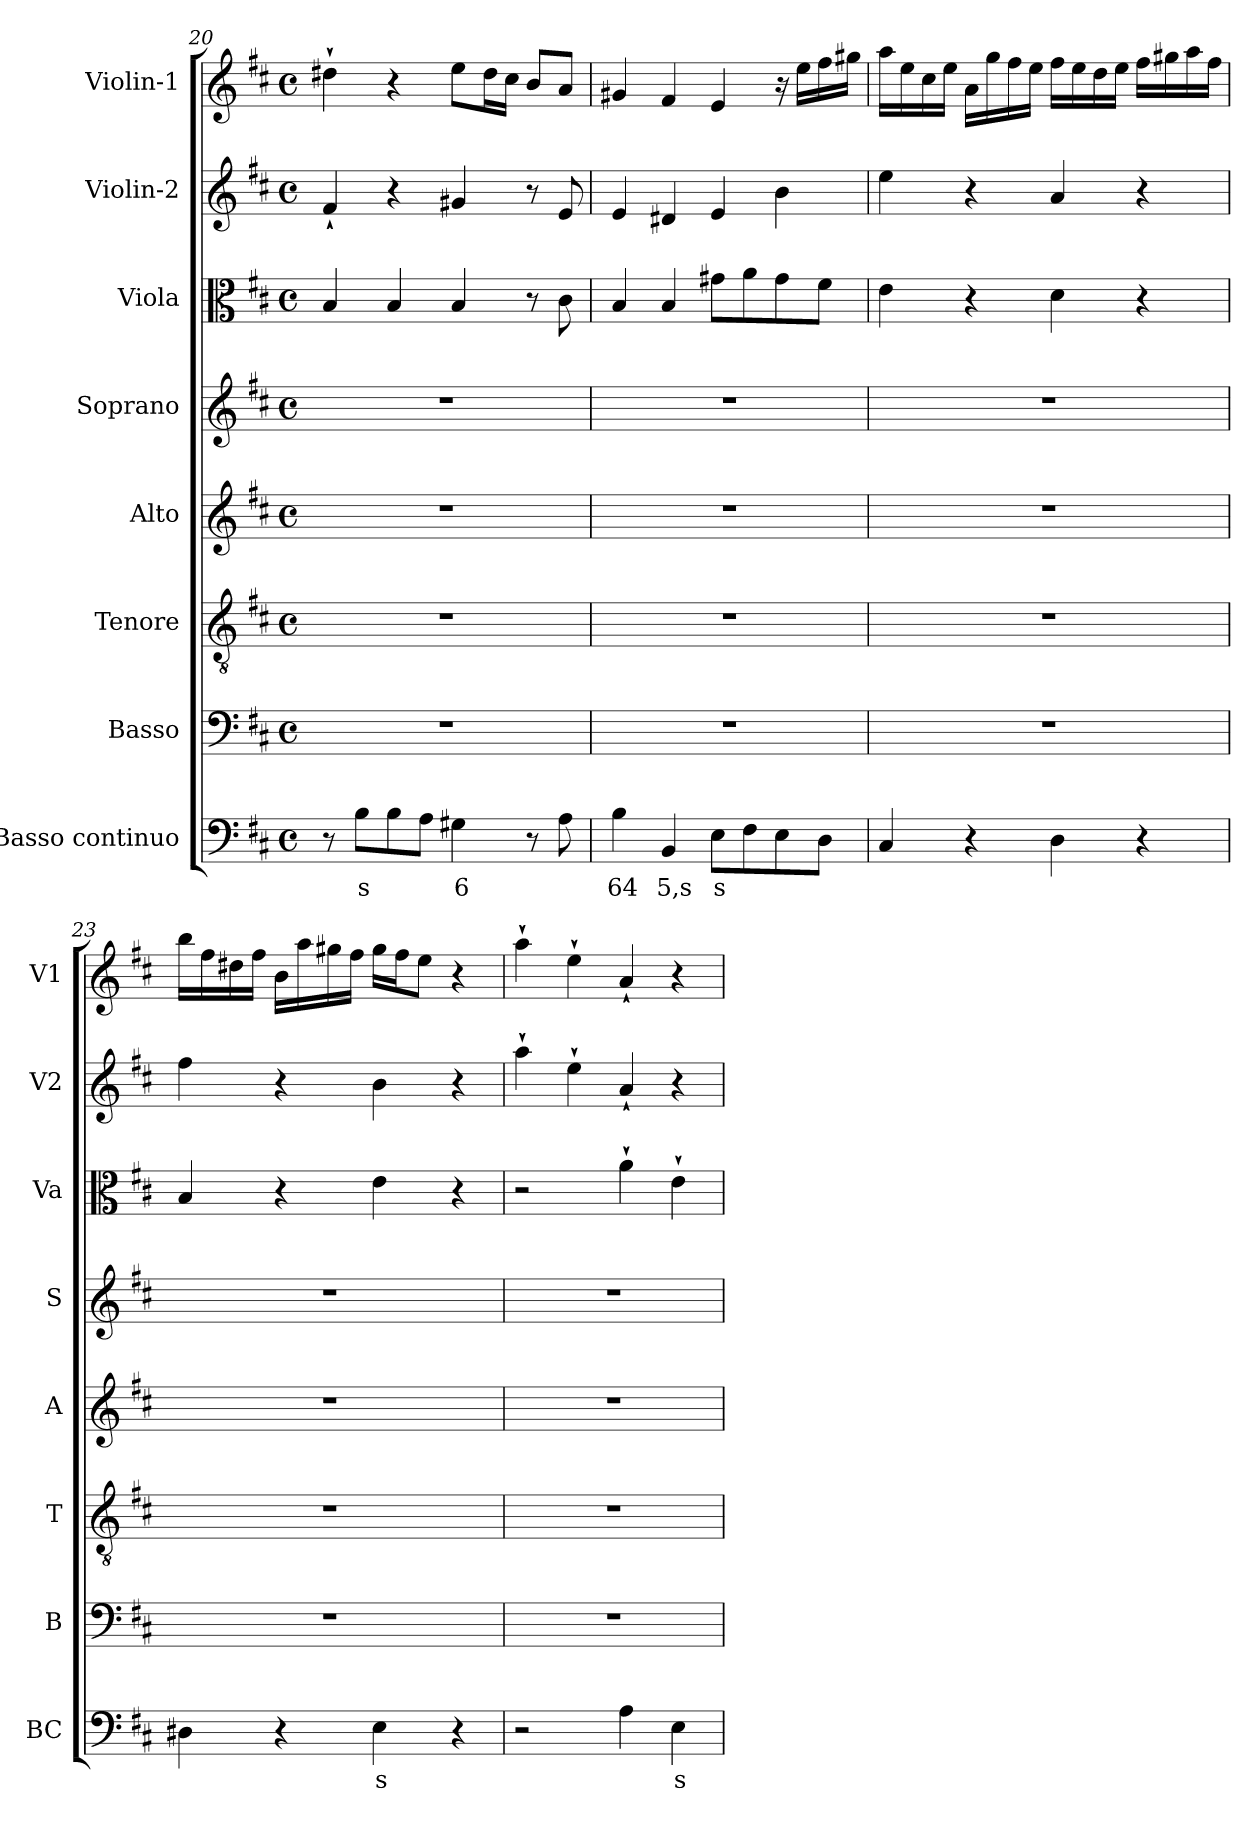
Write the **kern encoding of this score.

**kern	**text	**kern	**kern	**kern	**kern	**kern	**kern	**kern
*part8	*part8	*part7	*part6	*part5	*part4	*part3	*part2	*part1
*staff8	*staff8	*staff7	*staff6	*staff5	*staff4	*staff3	*staff2	*staff1
*I"Basso continuo	*	*I"Basso	*I"Tenore	*I"Alto	*I"Soprano	*I"Viola	*I"Violin-2	*I"Violin-1
*I'BC	*	*I'B	*I'T	*I'A	*I'S	*I'Va	*I'V2	*I'V1
*clefF4	*	*clefF4	*clefGv2	*clefG2	*clefG2	*clefC3	*clefG2	*clefG2
*k[f#c#]	*	*k[f#c#]	*k[f#c#]	*k[f#c#]	*k[f#c#]	*k[f#c#]	*k[f#c#]	*k[f#c#]
*D:	*	*D:	*D:	*D:	*D:	*D:	*D:	*D:
*M4/4	*	*M4/4	*M4/4	*M4/4	*M4/4	*M4/4	*M4/4	*M4/4
*met(c)	*	*met(c)	*met(c)	*met(c)	*met(c)	*met(c)	*met(c)	*met(c)
=20	=20	=20	=20	=20	=20	=20	=20	=20
8r	.	1r	1r	1r	1r	4B/	4f#`</	4dd#X`>\
!	!LO:LY:b	!	!	!	!	!	!	!
8B\L	s	.	.	.	.	.	.	.
8B\	.	.	.	.	.	4B/	4r	4r
8A\J	.	.	.	.	.	.	.	.
!	!LO:LY:b	!	!	!	!	!	!	!
4G#X\	6	.	.	.	.	4B/	4g#X/	8ee\L
.	.	.	.	.	.	.	.	16dd#\L
.	.	.	.	.	.	.	.	16cc#\JJ
8r	.	.	.	.	.	8r	8r	8b/L
8A\	.	.	.	.	.	8c#\	8e/	8a/J
=21	=21	=21	=21	=21	=21	=21	=21	=21
!	!LO:LY:b	!	!	!	!	!	!	!
4B\	64	1r	1r	1r	1r	4B/	4e/	4g#X/
!	!LO:LY:b	!	!	!	!	!	!	!
4BB/	5,s	.	.	.	.	4B/	4d#X/	4f#/
!	!LO:LY:b	!	!	!	!	!	!	!
8E\L	s	.	.	.	.	8g#X\L	4e/	4e/
8F#\	.	.	.	.	.	8a\	.	.
8E\	.	.	.	.	.	8g#\	4b\	16r
.	.	.	.	.	.	.	.	16ee\LL
8D\J	.	.	.	.	.	8f#\J	.	16ff#\
.	.	.	.	.	.	.	.	16gg#X\JJ
=22	=22	=22	=22	=22	=22	=22	=22	=22
4C#/	.	1r	1r	1r	1r	4e\	4ee\	16aa\LL
.	.	.	.	.	.	.	.	16ee\
.	.	.	.	.	.	.	.	16cc#\
.	.	.	.	.	.	.	.	16ee\JJ
4r	.	.	.	.	.	4r	4r	16a\LL
.	.	.	.	.	.	.	.	16gg\
.	.	.	.	.	.	.	.	16ff#\
.	.	.	.	.	.	.	.	16ee\JJ
4D\	.	.	.	.	.	4d\	4a/	16ff#\LL
.	.	.	.	.	.	.	.	16ee\
.	.	.	.	.	.	.	.	16dd\
.	.	.	.	.	.	.	.	16ee\JJ
4r	.	.	.	.	.	4r	4r	16ff#\LL
.	.	.	.	.	.	.	.	16gg#X\
.	.	.	.	.	.	.	.	16aa\
.	.	.	.	.	.	.	.	16ff#\JJ
!!LO:LB:g=z
=23	=23	=23	=23	=23	=23	=23	=23	=23
4D#X\	.	1r	1r	1r	1r	4B/	4ff#\	16bb\LL
.	.	.	.	.	.	.	.	16ff#\
.	.	.	.	.	.	.	.	16dd#X\
.	.	.	.	.	.	.	.	16ff#\JJ
4r	.	.	.	.	.	4r	4r	16b\LL
.	.	.	.	.	.	.	.	16aa\
.	.	.	.	.	.	.	.	16gg#X\
.	.	.	.	.	.	.	.	16ff#\JJ
!	!LO:LY:b	!	!	!	!	!	!	!
4E\	s	.	.	.	.	4e\	4b\	16gg#\LL
.	.	.	.	.	.	.	.	16ff#\J
.	.	.	.	.	.	.	.	8ee\J
4r	.	.	.	.	.	4r	4r	4r
=24	=24	=24	=24	=24	=24	=24	=24	=24
2r	.	1r	1r	1r	1r	2r	4aa`>\	4aa`>\
.	.	.	.	.	.	.	4ee`>\	4ee`>\
4A\	.	.	.	.	.	4a`>\	4a`</	4a`</
!	!LO:LY:b	!	!	!	!	!	!	!
4E\	s	.	.	.	.	4e`>\	4r	4r
=	=	=	=	=	=	=	=	=
*-	*-	*-	*-	*-	*-	*-	*-	*-
